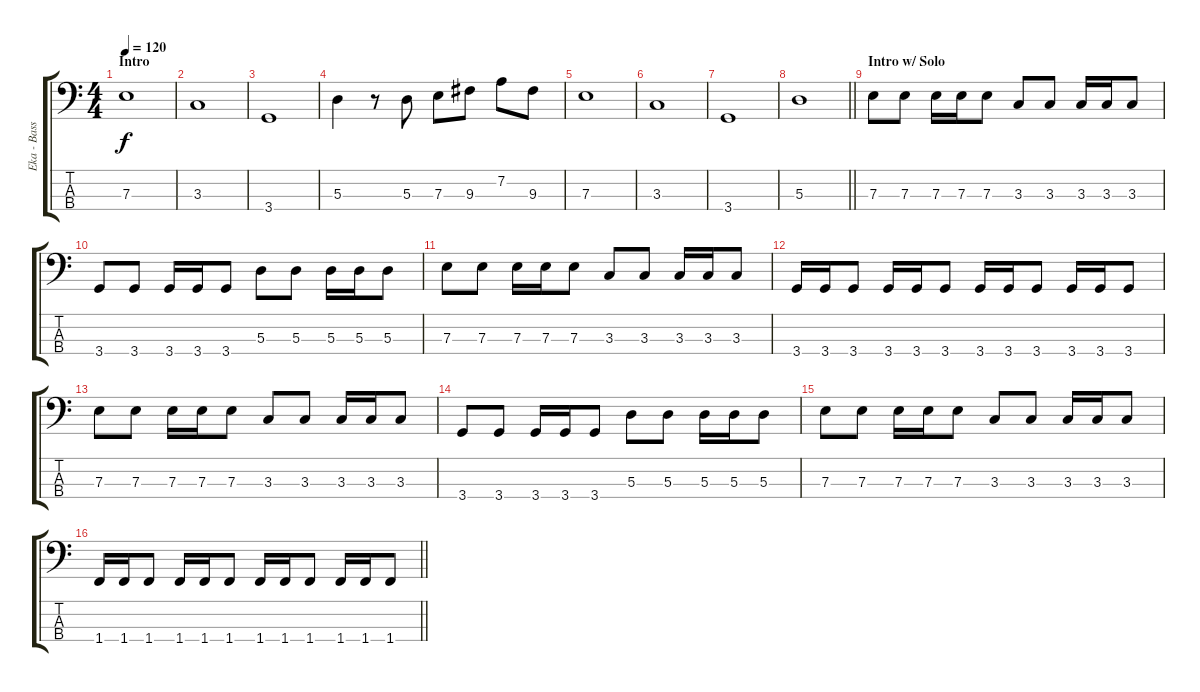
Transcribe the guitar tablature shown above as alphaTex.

\track ("Eka - Bass" "Eka - Bass") {instrument electricbasspick}
\staff {score tabs}
\tuning (G2 D2 A1 E1) {hide}
\ts (4 4)
\section ("" "Intro")
\tempo 120
\clef f4
\ks c
7.3.1{dy f instrument electricbasspick} |
3.3.1 |
3.4.1 |
5.3.4 r.8 5.3.8 7.3.8 9.3.8 7.2.8 9.3.8 |
7.3.1 |
3.3.1 |
3.4.1 |
\barLineRight lightlight
5.3.1 |
\section ("" "Intro w/ Solo")
7.3.8 7.3.8 7.3.16 7.3.16 7.3.8 3.3.8 3.3.8 3.3.16 3.3.16 3.3.8 |
3.4.8 3.4.8 3.4.16 3.4.16 3.4.8 5.3.8 5.3.8 5.3.16 5.3.16 5.3.8 |
7.3.8 7.3.8 7.3.16 7.3.16 7.3.8 3.3.8 3.3.8 3.3.16 3.3.16 3.3.8 |
3.4.16 3.4.16 3.4.8 3.4.16 3.4.16 3.4.8 3.4.16 3.4.16 3.4.8 3.4.16 3.4.16 3.4.8 |
7.3.8 7.3.8 7.3.16 7.3.16 7.3.8 3.3.8 3.3.8 3.3.16 3.3.16 3.3.8 |
3.4.8 3.4.8 3.4.16 3.4.16 3.4.8 5.3.8 5.3.8 5.3.16 5.3.16 5.3.8 |
7.3.8 7.3.8 7.3.16 7.3.16 7.3.8 3.3.8 3.3.8 3.3.16 3.3.16 3.3.8 |
\barLineRight lightlight
1.4.16 1.4.16 1.4.8 1.4.16 1.4.16 1.4.8 1.4.16 1.4.16 1.4.8 1.4.16 1.4.16 1.4.8
